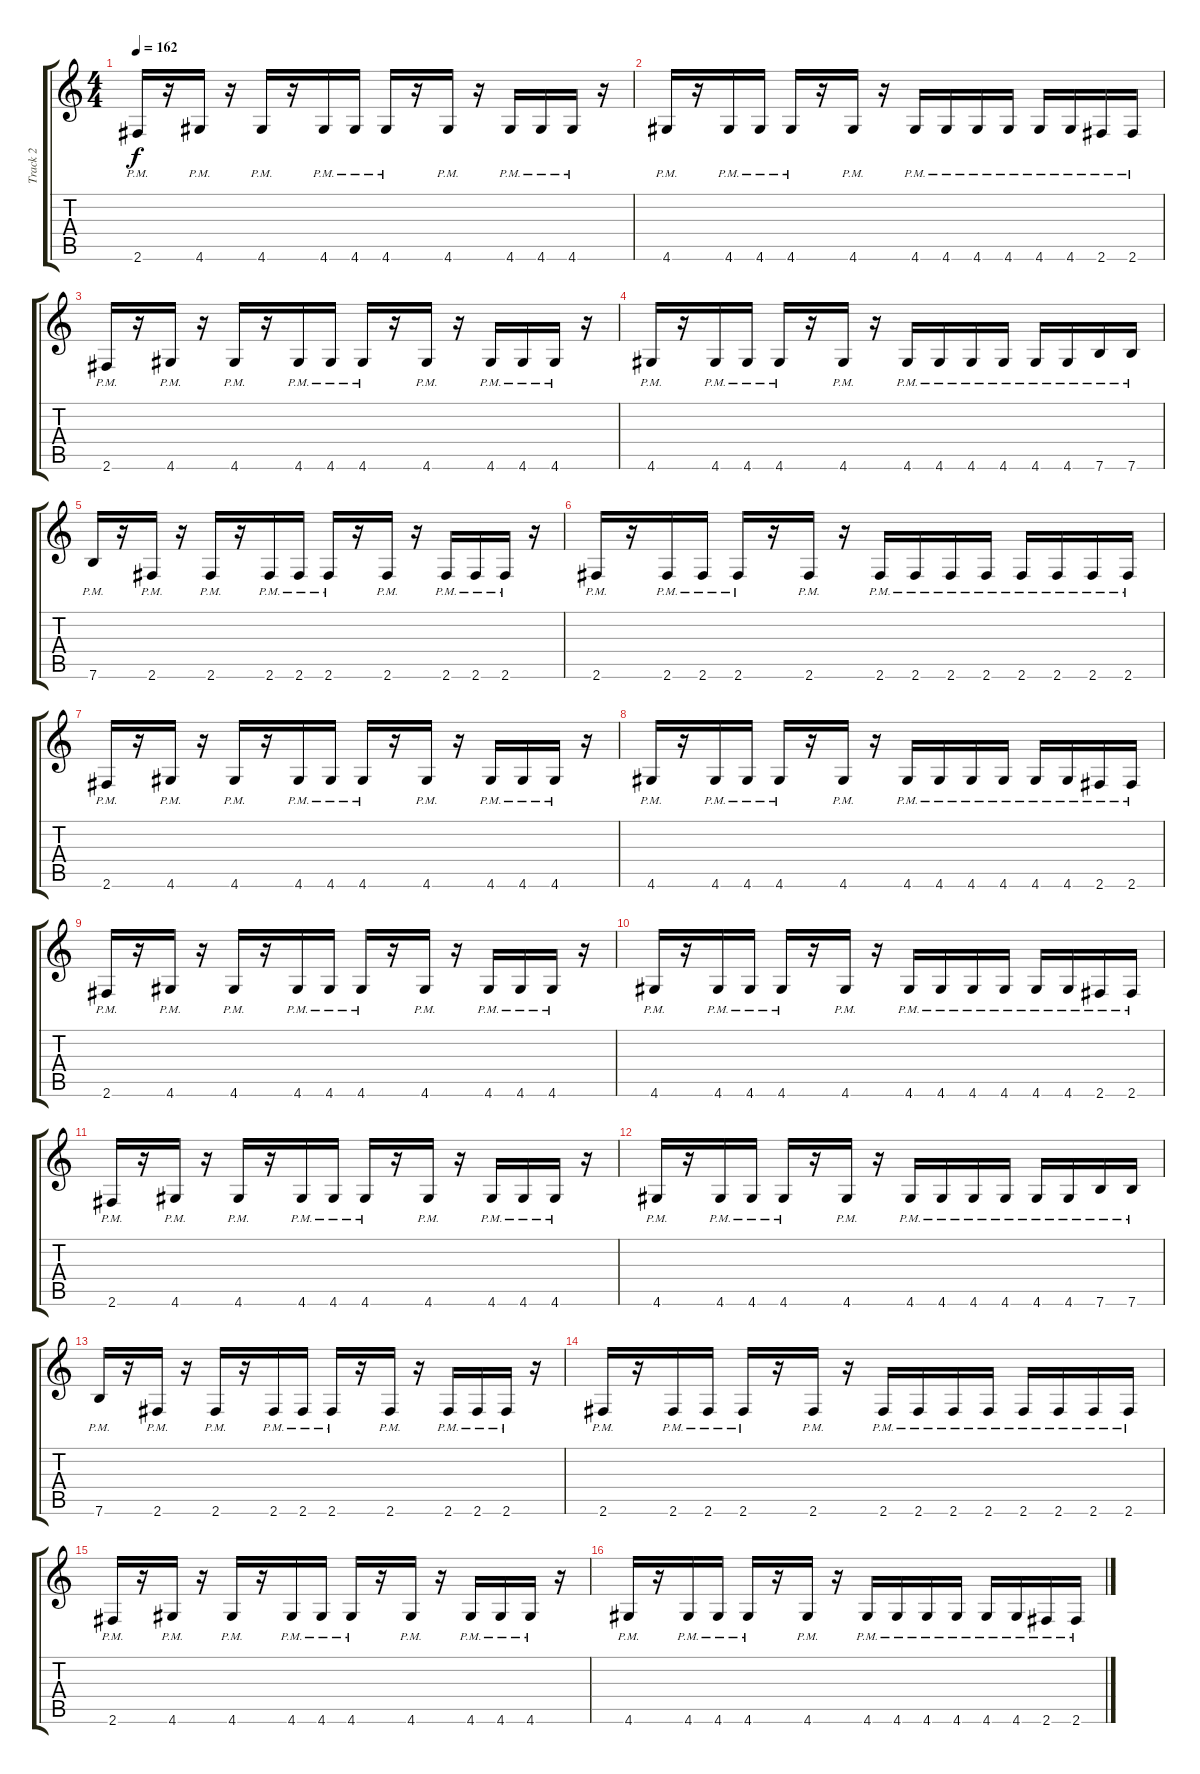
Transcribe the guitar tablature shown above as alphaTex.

\track ("Track 2" "Track 2") {instrument distortionguitar}
\staff {score tabs}
\tuning (E4 B3 G3 D3 A2 E2) {hide}
\ts (4 4)
\tempo 162
\clef g2
\ks c
2.6{pm}.16{dy f} r.16 4.6{pm}.16 r.16 4.6{pm}.16 r.16 4.6{pm}.16 4.6{pm}.16 4.6{pm}.16 r.16 4.6{pm}.16 r.16 4.6{pm}.16 4.6{pm}.16 4.6{pm}.16 r.16 |
4.6{pm}.16 r.16 4.6{pm}.16 4.6{pm}.16 4.6{pm}.16 r.16 4.6{pm}.16 r.16 4.6{pm}.16 4.6{pm}.16 4.6{pm}.16 4.6{pm}.16 4.6{pm}.16 4.6{pm}.16 2.6{pm}.16 2.6{pm}.16 |
2.6{pm}.16 r.16 4.6{pm}.16 r.16 4.6{pm}.16 r.16 4.6{pm}.16 4.6{pm}.16 4.6{pm}.16 r.16 4.6{pm}.16 r.16 4.6{pm}.16 4.6{pm}.16 4.6{pm}.16 r.16 |
4.6{pm}.16 r.16 4.6{pm}.16 4.6{pm}.16 4.6{pm}.16 r.16 4.6{pm}.16 r.16 4.6{pm}.16 4.6{pm}.16 4.6{pm}.16 4.6{pm}.16 4.6{pm}.16 4.6{pm}.16 7.6{pm}.16 7.6{pm}.16 |
7.6{pm}.16 r.16 2.6{pm}.16 r.16 2.6{pm}.16 r.16 2.6{pm}.16 2.6{pm}.16 2.6{pm}.16 r.16 2.6{pm}.16 r.16 2.6{pm}.16 2.6{pm}.16 2.6{pm}.16 r.16 |
2.6{pm}.16 r.16 2.6{pm}.16 2.6{pm}.16 2.6{pm}.16 r.16 2.6{pm}.16 r.16 2.6{pm}.16 2.6{pm}.16 2.6{pm}.16 2.6{pm}.16 2.6{pm}.16 2.6{pm}.16 2.6{pm}.16 2.6{pm}.16 |
2.6{pm}.16 r.16 4.6{pm}.16 r.16 4.6{pm}.16 r.16 4.6{pm}.16 4.6{pm}.16 4.6{pm}.16 r.16 4.6{pm}.16 r.16 4.6{pm}.16 4.6{pm}.16 4.6{pm}.16 r.16 |
4.6{pm}.16 r.16 4.6{pm}.16 4.6{pm}.16 4.6{pm}.16 r.16 4.6{pm}.16 r.16 4.6{pm}.16 4.6{pm}.16 4.6{pm}.16 4.6{pm}.16 4.6{pm}.16 4.6{pm}.16 2.6{pm}.16 2.6{pm}.16 |
2.6{pm}.16 r.16 4.6{pm}.16 r.16 4.6{pm}.16 r.16 4.6{pm}.16 4.6{pm}.16 4.6{pm}.16 r.16 4.6{pm}.16 r.16 4.6{pm}.16 4.6{pm}.16 4.6{pm}.16 r.16 |
4.6{pm}.16 r.16 4.6{pm}.16 4.6{pm}.16 4.6{pm}.16 r.16 4.6{pm}.16 r.16 4.6{pm}.16 4.6{pm}.16 4.6{pm}.16 4.6{pm}.16 4.6{pm}.16 4.6{pm}.16 2.6{pm}.16 2.6{pm}.16 |
2.6{pm}.16 r.16 4.6{pm}.16 r.16 4.6{pm}.16 r.16 4.6{pm}.16 4.6{pm}.16 4.6{pm}.16 r.16 4.6{pm}.16 r.16 4.6{pm}.16 4.6{pm}.16 4.6{pm}.16 r.16 |
4.6{pm}.16 r.16 4.6{pm}.16 4.6{pm}.16 4.6{pm}.16 r.16 4.6{pm}.16 r.16 4.6{pm}.16 4.6{pm}.16 4.6{pm}.16 4.6{pm}.16 4.6{pm}.16 4.6{pm}.16 7.6{pm}.16 7.6{pm}.16 |
7.6{pm}.16 r.16 2.6{pm}.16 r.16 2.6{pm}.16 r.16 2.6{pm}.16 2.6{pm}.16 2.6{pm}.16 r.16 2.6{pm}.16 r.16 2.6{pm}.16 2.6{pm}.16 2.6{pm}.16 r.16 |
2.6{pm}.16 r.16 2.6{pm}.16 2.6{pm}.16 2.6{pm}.16 r.16 2.6{pm}.16 r.16 2.6{pm}.16 2.6{pm}.16 2.6{pm}.16 2.6{pm}.16 2.6{pm}.16 2.6{pm}.16 2.6{pm}.16 2.6{pm}.16 |
2.6{pm}.16 r.16 4.6{pm}.16 r.16 4.6{pm}.16 r.16 4.6{pm}.16 4.6{pm}.16 4.6{pm}.16 r.16 4.6{pm}.16 r.16 4.6{pm}.16 4.6{pm}.16 4.6{pm}.16 r.16 |
4.6{pm}.16 r.16 4.6{pm}.16 4.6{pm}.16 4.6{pm}.16 r.16 4.6{pm}.16 r.16 4.6{pm}.16 4.6{pm}.16 4.6{pm}.16 4.6{pm}.16 4.6{pm}.16 4.6{pm}.16 2.6{pm}.16 2.6{pm}.16
